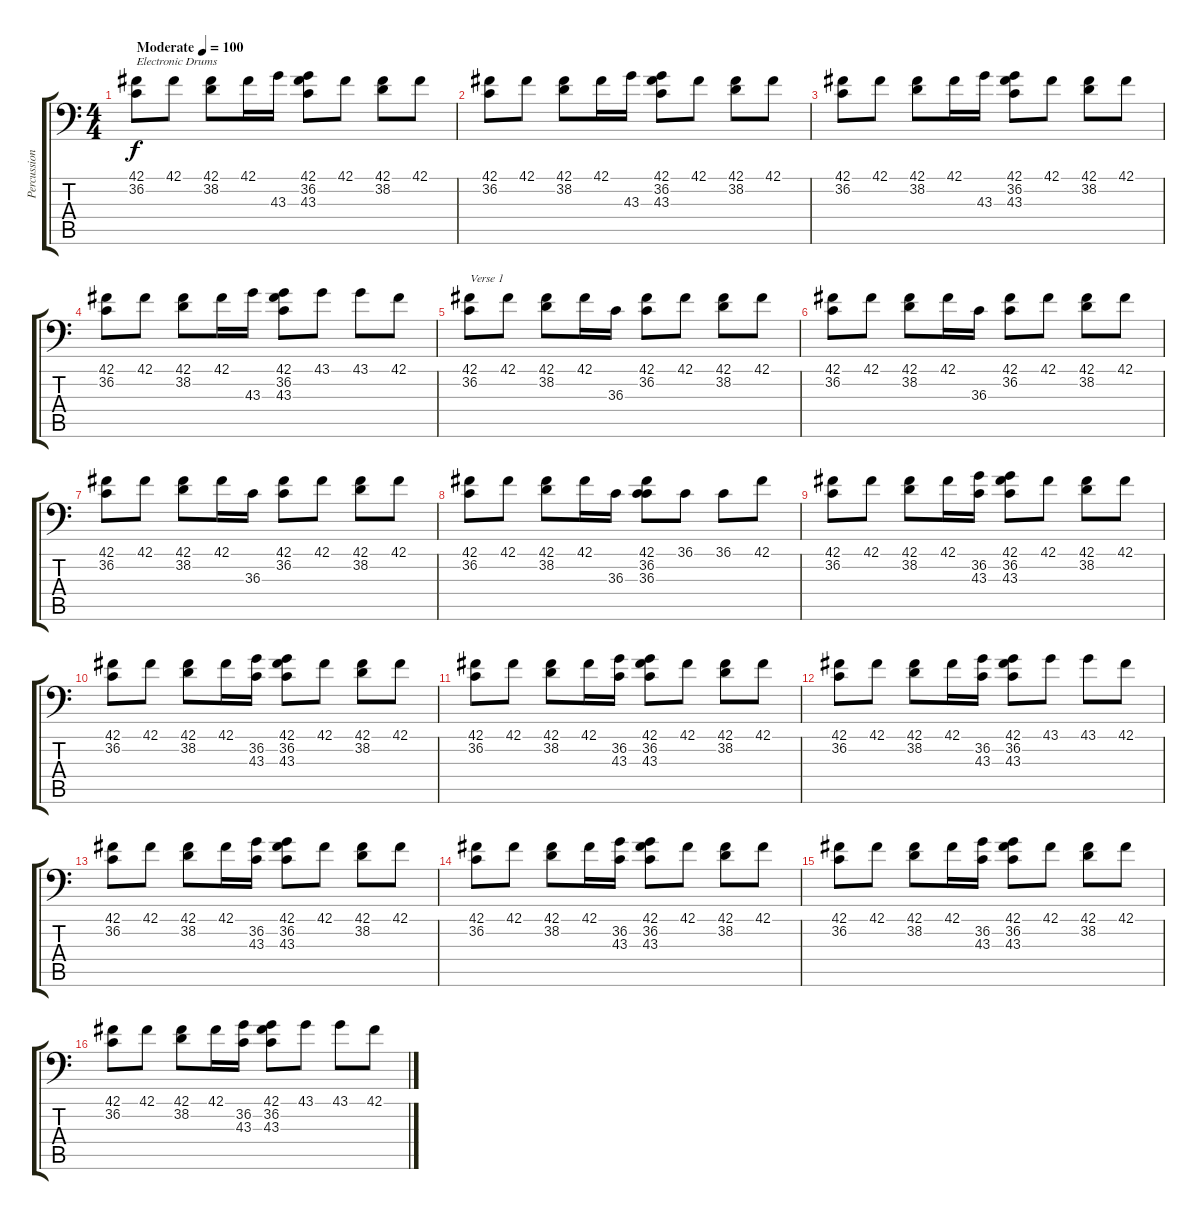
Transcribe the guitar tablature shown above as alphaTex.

\track ("Percussion" "Percussion") {instrument acousticgrandpiano}
\staff {score tabs}
\tuning (C-1 C-1 C-1 C-1 C-1 C-1) {hide}
\ts (4 4)
\tempo (100 "Moderate")
\clef f4
\ks c
(42.1 36.2).8{txt "Electronic Drums" dy f instrument acousticgrandpiano} 42.1.8 (42.1 38.2).8 42.1.16 43.3.16 (42.1 36.2 43.3).8 42.1.8 (42.1 38.2).8 42.1.8 |
(42.1 36.2).8 42.1.8 (42.1 38.2).8 42.1.16 43.3.16 (42.1 36.2 43.3).8 42.1.8 (42.1 38.2).8 42.1.8 |
(42.1 36.2).8 42.1.8 (42.1 38.2).8 42.1.16 43.3.16 (42.1 36.2 43.3).8 42.1.8 (42.1 38.2).8 42.1.8 |
(42.1 36.2).8 42.1.8 (42.1 38.2).8 42.1.16 43.3.16 (42.1 36.2 43.3).8 43.1.8 43.1.8 42.1.8 |
(42.1 36.2).8{txt "Verse 1 "} 42.1.8 (42.1 38.2).8 42.1.16 36.3.16 (42.1 36.2).8 42.1.8 (42.1 38.2).8 42.1.8 |
(42.1 36.2).8 42.1.8 (42.1 38.2).8 42.1.16 36.3.16 (42.1 36.2).8 42.1.8 (42.1 38.2).8 42.1.8 |
(42.1 36.2).8 42.1.8 (42.1 38.2).8 42.1.16 36.3.16 (42.1 36.2).8 42.1.8 (42.1 38.2).8 42.1.8 |
(42.1 36.2).8 42.1.8 (42.1 38.2).8 42.1.16 36.3.16 (42.1 36.2 36.3).8 36.1.8 36.1.8 42.1.8 |
(42.1 36.2).8 42.1.8 (42.1 38.2).8 42.1.16 (36.2 43.3).16 (42.1 36.2 43.3).8 42.1.8 (42.1 38.2).8 42.1.8 |
(42.1 36.2).8 42.1.8 (42.1 38.2).8 42.1.16 (36.2 43.3).16 (42.1 36.2 43.3).8 42.1.8 (42.1 38.2).8 42.1.8 |
(42.1 36.2).8 42.1.8 (42.1 38.2).8 42.1.16 (36.2 43.3).16 (42.1 36.2 43.3).8 42.1.8 (42.1 38.2).8 42.1.8 |
(42.1 36.2).8 42.1.8 (42.1 38.2).8 42.1.16 (36.2 43.3).16 (42.1 36.2 43.3).8 43.1.8 43.1.8 42.1.8 |
(42.1 36.2).8 42.1.8 (42.1 38.2).8 42.1.16 (36.2 43.3).16 (42.1 36.2 43.3).8 42.1.8 (42.1 38.2).8 42.1.8 |
(42.1 36.2).8 42.1.8 (42.1 38.2).8 42.1.16 (36.2 43.3).16 (42.1 36.2 43.3).8 42.1.8 (42.1 38.2).8 42.1.8 |
(42.1 36.2).8 42.1.8 (42.1 38.2).8 42.1.16 (36.2 43.3).16 (42.1 36.2 43.3).8 42.1.8 (42.1 38.2).8 42.1.8 |
(42.1 36.2).8 42.1.8 (42.1 38.2).8 42.1.16 (36.2 43.3).16 (42.1 36.2 43.3).8 43.1.8 43.1.8 42.1.8
